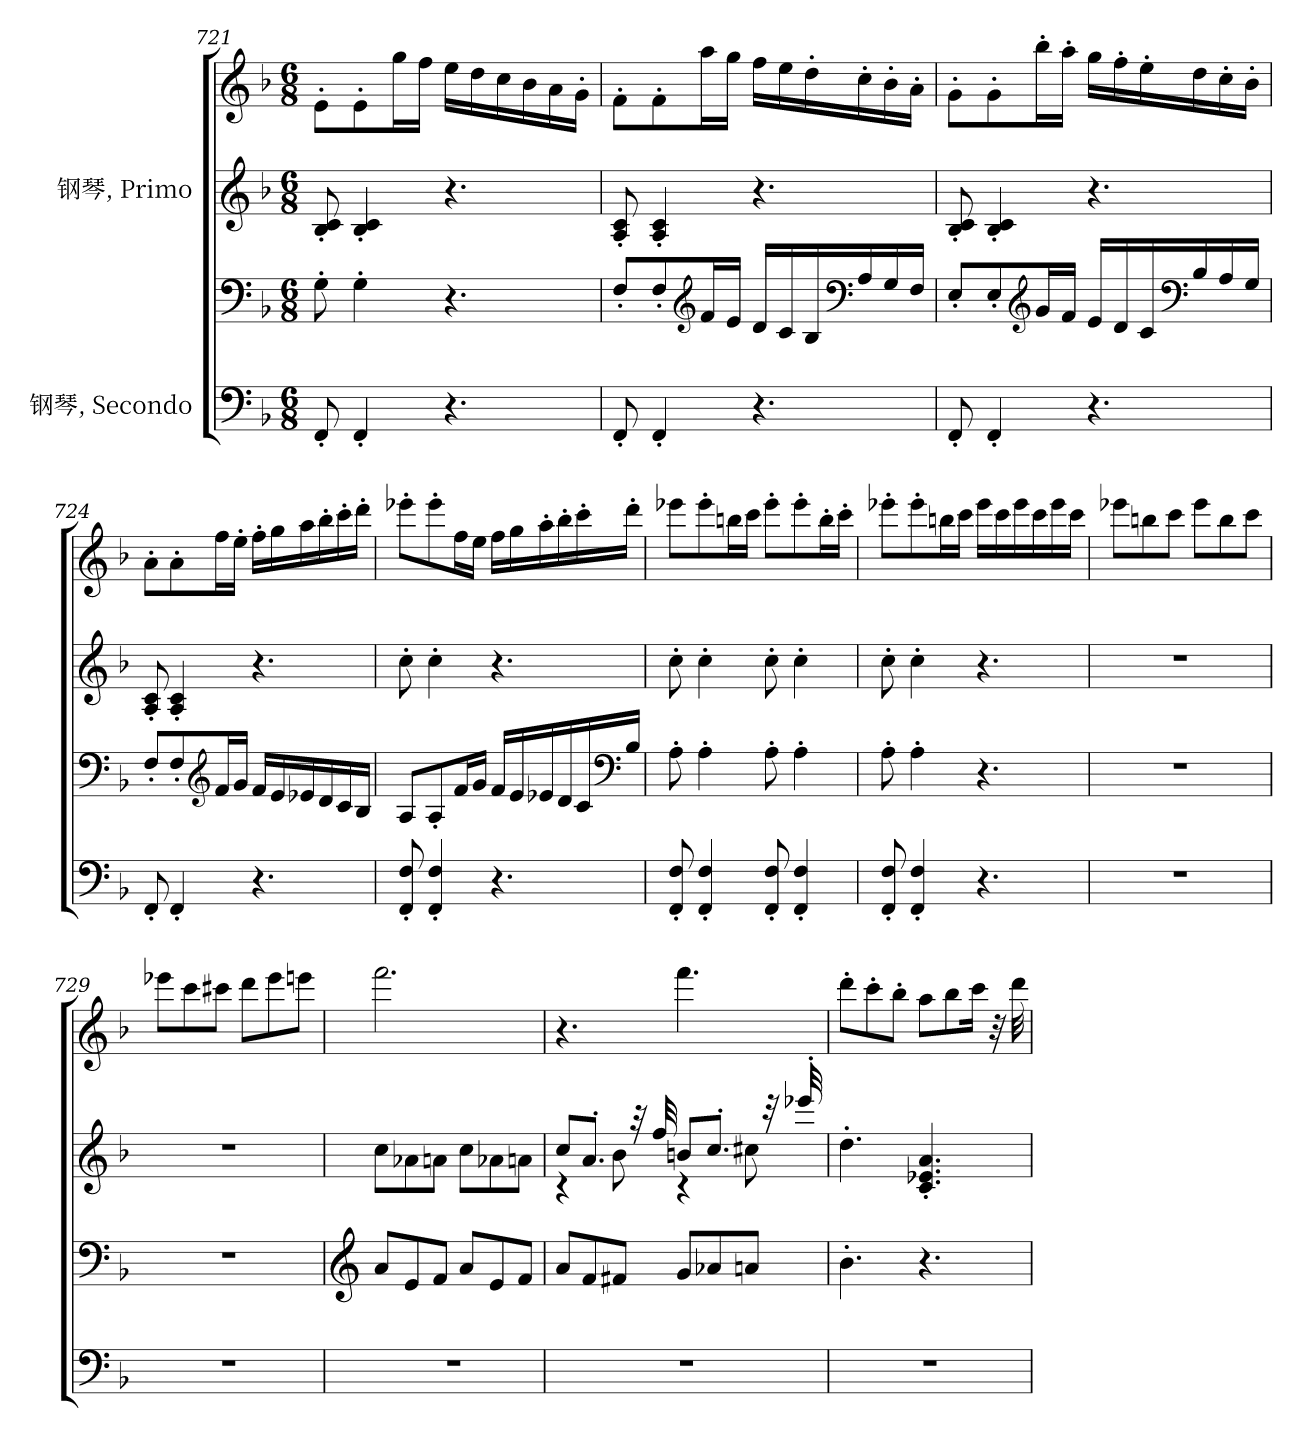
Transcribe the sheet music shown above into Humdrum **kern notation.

**kern	**kern	**kern	**kern
*part2	*part2	*part1	*part1
*staff4	*staff3	*staff2	*staff1
*I"钢琴, Secondo	*	*I"钢琴, Primo	*
!!LO:PB:g=z
*clefF4	*clefF4	*clefG2	*clefG2
*k[b-]	*k[b-]	*k[b-]	*k[b-]
*M6/8	*M6/8	*M6/8	*M6/8
=721	=721	=721	=721
8FF'/	8G'\	8B-/' 8c/'	8e'\L
4FF'/	4G'\	4B-/' 4c/'	8e'\
.	.	.	16gg\L
.	.	.	16ff\JJ
4.r	4.r	4.r	16ee\LL
.	.	.	16dd\
.	.	.	16cc\
.	.	.	16b-\
.	.	.	16a\
.	.	.	16g'\JJ
=722	=722	=722	=722
8FF'/	8F'/L	8A/' 8c/'	8f'\L
4FF'/	8F'/	4A/' 4c/'	8f'\
*	*clefG2	*	*
.	16f/L	.	16aa\L
.	16e/JJ	.	16gg\JJ
4.r	16d/LL	4.r	16ff\LL
.	16c/	.	16ee\
.	16B-/	.	16dd'\
*	*clefF4	*	*
.	16A/	.	16cc'\
.	16G/	.	16b-'\
.	16F/JJ	.	16a'\JJ
=723	=723	=723	=723
8FF'/	8E'/L	8B-/' 8c/'	8g'\L
4FF'/	8E'/	4B-/' 4c/'	8g'\
*	*clefG2	*	*
.	16g/L	.	16bb-'\L
.	16f/JJ	.	16aa'\JJ
4.r	16e/LL	4.r	16gg\LL
.	16d/	.	16ff'\
.	16c/	.	16ee'\
*	*clefF4	*	*
.	16B-/	.	16dd\
.	16A/	.	16cc'\
.	16G/JJ	.	16b-'\JJ
!!LO:LB:g=z
=724	=724	=724	=724
8FF'/	8F'/L	8A/' 8c/'	8a'\L
4FF'/	8F'/	4A/' 4c/'	8a'\
*	*clefG2	*	*
.	16f/L	.	16ff\L
.	16g/JJ	.	16ee'\JJ
4.r	16f/LL	4.r	16ff'\LL
.	16e/	.	16gg\
.	16e-X/	.	16aa\
.	16d/	.	16bb-'\
.	16c/	.	16ccc'\
.	16B-/JJ	.	16ddd'\JJ
=725	=725	=725	=725
8FF/' 8F/'	8A/L	8cc'\	8eee-X'\L
4FF/' 4F/'	8A'/	4cc'\	8eee-'\
.	16f/L	.	16ff\L
.	16g/JJ	.	16ee\JJ
4.r	16f/LL	4.r	16ff\LL
.	16e/	.	16gg\
.	16e-X/	.	16aa'\
.	16d/	.	16bb-'\
.	16c/	.	16ccc'\
*	*clefF4	*	*
.	16B-/JJ	.	16ddd'\JJ
=726	=726	=726	=726
8FF/' 8F/'	8A'\	8cc'\	8eee-X\L
4FF/' 4F/'	4A'\	4cc'\	8eee-'\
.	.	.	16bbn\L
.	.	.	16ccc\JJ
8FF/' 8F/'	8A'\	8cc'\	8eee-'\L
4FF/' 4F/'	4A'\	4cc'\	8eee-'\
.	.	.	16bb'\L
.	.	.	16ccc'\JJ
!!LO:LB:g=z
=727	=727	=727	=727
8FF/' 8F/'	8A'\	8cc'\	8eee-X'\L
*	*	*	*MM105
4FF/' 4F/'	4A'\	4cc'\	8eee-'\
*	*	*	*MM105
.	.	.	16bbn\L
.	.	.	16ccc\JJ
4.r	4.r	4.r	16eee-\LL
.	.	.	16ccc\
.	.	.	16eee-\
.	.	.	16ccc\
.	.	.	16eee-\
.	.	.	16ccc\JJ
=728	=728	=728	=728
2.r	2.r	2.r	8eee-X\L
.	.	.	8bbn\
.	.	.	8ccc\J
.	.	.	8eee-\L
.	.	.	8bb\
.	.	.	8ccc\J
=729	=729	=729	=729
2.r	2.r	2.r	8eee-X\L
.	.	.	8ccc\
.	.	.	8ccc#X\J
.	.	.	8ddd\L
.	.	.	8eee-\
.	.	.	8eeen\J
=730	=730	=730	=730
*	*clefG2	*	*
*	*	*	*MM80
2.r	8a/L	8cc\L	2.fff\
.	8e/	8a-X\	.
.	8f/J	8an\J	.
.	8a/L	8cc\L	.
.	8e/	8a-X\	.
.	8f/J	8an\J	.
!!LO:PB:g=z
=731	=731	=731	=731
*	*	*^	*
2.r	8a/L	8cc/L	4r	4.r
.	8f/	8.a'/J	.	.
.	8f#X/J	.	8b-\	.
.	.	32r	.	.
.	.	32ff/	.	.
*	*	*	*	*MM100
.	8g/L	8bn/L	4r	4.fff\
.	8a-X/	8.cc'/J	.	.
.	8an/J	.	8cc#X\	.
.	.	32r	.	.
.	.	32eee-X'/	.	.
*	*	*v	*v	*
=732	=732	=732	=732
*	*	*	*MM40
2.r	4.b-'\	4.dd'\	8ddd'\L
.	.	.	8ccc'\
.	.	.	8bb-'\J
.	4.r	4.c/' 4.e-X/' 4.a/'	8aa\L
.	.	.	8bb-\
.	.	.	16ccc\Jk
.	.	.	32r
.	.	.	32ddd\
=	=	=	=
*-	*-	*-	*-
